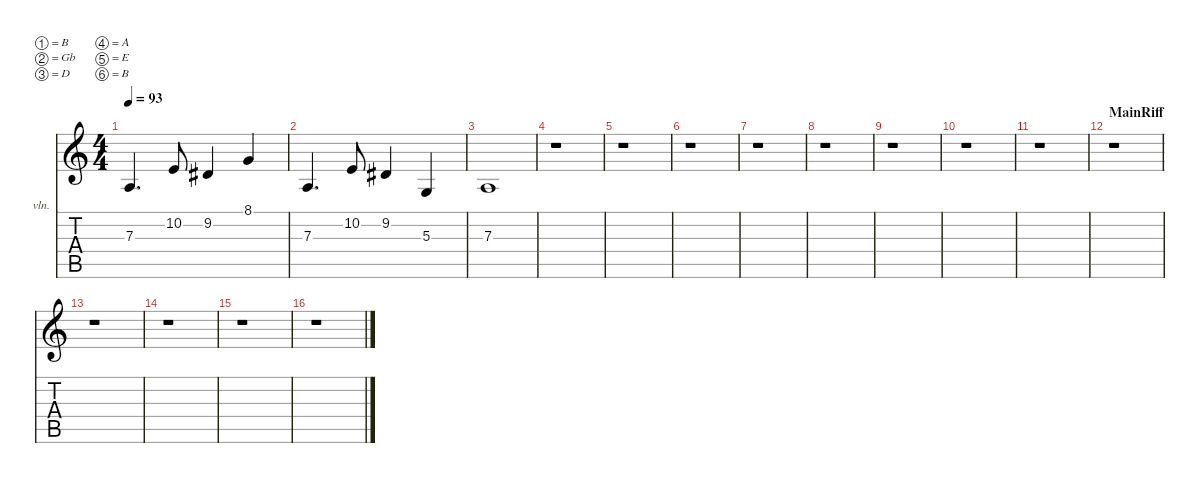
\defaultSystemsLayout 4
\hideDynamics
\bracketExtendMode nobrackets
\firstSystemTrackNameOrientation horizontal
\otherSystemsTrackNameOrientation horizontal
\track ("Vocals" "vln.") {instrument synthstrings1}
\staff {score tabs}
\tuning (B3 Gb3 D3 A2 E2 B1)
\ts (4 4)
\scale
1.09129
\tempo 93
\accidentals auto
\clef g2
\ottava regular
\simile none
\ks c
7.3.4{d dy f beam Up} 10.2.8{beam Up} 9.2{acc #}.4{beam Up} 8.1.4{beam Up} |
\scale
0.969568 7.3.4{d beam Up} 10.2.8{beam Up} 9.2{acc #}.4{beam Up} 5.3.4{beam Up} |
\scale
0.969568 7.3.1{beam Up} |
\scale
0.969568 r.1{beam Down} |
\scale
1.09524 r.1{beam Down} |
\scale
0.968253 r.1{beam Down} |
\scale
0.968253 r.1{beam Down} |
\scale
0.968253 r.1{beam Down} |
\scale
1.10051 r.1{beam Down} |
\scale
0.973516 r.1{beam Down} |
\scale
0.973516 r.1{beam Down} |
\section ("" "MainRiff")
\scale
0.952463 r.1{beam Down} |
\scale
1.11103 r.1{beam Down} |
\scale
0.96299 r.1{beam Down} |
\scale
0.96299 r.1{beam Down} |
\scale
1.10577 r.1{beam Down}
